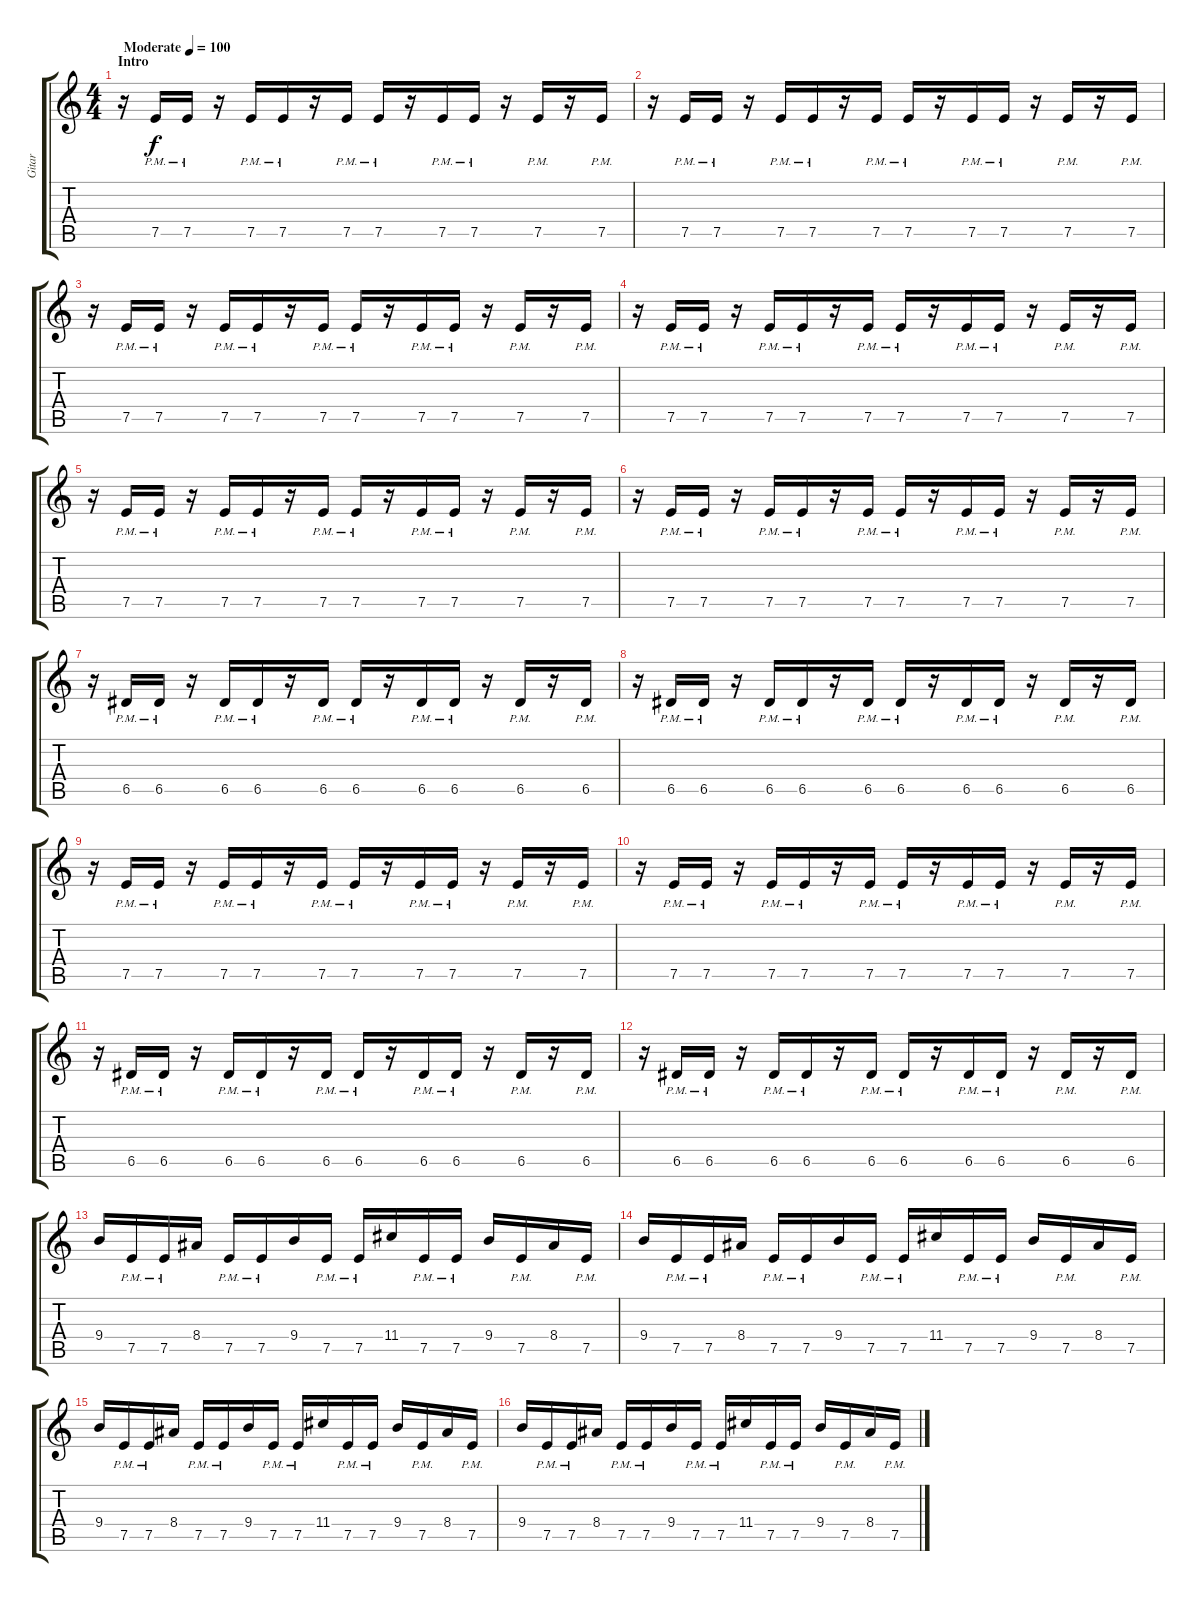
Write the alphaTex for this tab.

\track ("Gitar" "Gitar") {instrument electricguitarmuted}
\staff {score tabs}
\tuning (E4 B3 G3 D3 A2 E2) {hide}
\ts (4 4)
\section ("" "Intro")
\tempo (100 "Moderate")
\clef g2
\ks c
r.16{dy f instrument electricguitarmuted} 7.5{pm}.16 7.5{pm}.16 r.16 7.5{pm}.16 7.5{pm}.16 r.16 7.5{pm}.16 7.5{pm}.16 r.16 7.5{pm}.16 7.5{pm}.16 r.16 7.5{pm}.16 r.16 7.5{pm}.16 |
r.16 7.5{pm}.16 7.5{pm}.16 r.16 7.5{pm}.16 7.5{pm}.16 r.16 7.5{pm}.16 7.5{pm}.16 r.16 7.5{pm}.16 7.5{pm}.16 r.16 7.5{pm}.16 r.16 7.5{pm}.16 |
r.16 7.5{pm}.16 7.5{pm}.16 r.16 7.5{pm}.16 7.5{pm}.16 r.16 7.5{pm}.16 7.5{pm}.16 r.16 7.5{pm}.16 7.5{pm}.16 r.16 7.5{pm}.16 r.16 7.5{pm}.16 |
r.16 7.5{pm}.16 7.5{pm}.16 r.16 7.5{pm}.16 7.5{pm}.16 r.16 7.5{pm}.16 7.5{pm}.16 r.16 7.5{pm}.16 7.5{pm}.16 r.16 7.5{pm}.16 r.16 7.5{pm}.16 |
r.16 7.5{pm}.16 7.5{pm}.16 r.16 7.5{pm}.16 7.5{pm}.16 r.16 7.5{pm}.16 7.5{pm}.16 r.16 7.5{pm}.16 7.5{pm}.16 r.16 7.5{pm}.16 r.16 7.5{pm}.16 |
r.16 7.5{pm}.16 7.5{pm}.16 r.16 7.5{pm}.16 7.5{pm}.16 r.16 7.5{pm}.16 7.5{pm}.16 r.16 7.5{pm}.16 7.5{pm}.16 r.16 7.5{pm}.16 r.16 7.5{pm}.16 |
r.16 6.5{pm}.16 6.5{pm}.16 r.16 6.5{pm}.16 6.5{pm}.16 r.16 6.5{pm}.16 6.5{pm}.16 r.16 6.5{pm}.16 6.5{pm}.16 r.16 6.5{pm}.16 r.16 6.5{pm}.16 |
r.16 6.5{pm}.16 6.5{pm}.16 r.16 6.5{pm}.16 6.5{pm}.16 r.16 6.5{pm}.16 6.5{pm}.16 r.16 6.5{pm}.16 6.5{pm}.16 r.16 6.5{pm}.16 r.16 6.5{pm}.16 |
r.16 7.5{pm}.16 7.5{pm}.16 r.16 7.5{pm}.16 7.5{pm}.16 r.16 7.5{pm}.16 7.5{pm}.16 r.16 7.5{pm}.16 7.5{pm}.16 r.16 7.5{pm}.16 r.16 7.5{pm}.16 |
r.16 7.5{pm}.16 7.5{pm}.16 r.16 7.5{pm}.16 7.5{pm}.16 r.16 7.5{pm}.16 7.5{pm}.16 r.16 7.5{pm}.16 7.5{pm}.16 r.16 7.5{pm}.16 r.16 7.5{pm}.16 |
r.16 6.5{pm}.16 6.5{pm}.16 r.16 6.5{pm}.16 6.5{pm}.16 r.16 6.5{pm}.16 6.5{pm}.16 r.16 6.5{pm}.16 6.5{pm}.16 r.16 6.5{pm}.16 r.16 6.5{pm}.16 |
r.16 6.5{pm}.16 6.5{pm}.16 r.16 6.5{pm}.16 6.5{pm}.16 r.16 6.5{pm}.16 6.5{pm}.16 r.16 6.5{pm}.16 6.5{pm}.16 r.16 6.5{pm}.16 r.16 6.5{pm}.16 |
9.4.16{instrument distortionguitar} 7.5{pm}.16 7.5{pm}.16 8.4.16 7.5{pm}.16 7.5{pm}.16 9.4.16 7.5{pm}.16 7.5{pm}.16 11.4.16 7.5{pm}.16 7.5{pm}.16 9.4.16 7.5{pm}.16 8.4.16 7.5{pm}.16 |
9.4.16 7.5{pm}.16 7.5{pm}.16 8.4.16 7.5{pm}.16 7.5{pm}.16 9.4.16 7.5{pm}.16 7.5{pm}.16 11.4.16 7.5{pm}.16 7.5{pm}.16 9.4.16 7.5{pm}.16 8.4.16 7.5{pm}.16 |
9.4.16 7.5{pm}.16 7.5{pm}.16 8.4.16 7.5{pm}.16 7.5{pm}.16 9.4.16 7.5{pm}.16 7.5{pm}.16 11.4.16 7.5{pm}.16 7.5{pm}.16 9.4.16 7.5{pm}.16 8.4.16 7.5{pm}.16 |
9.4.16 7.5{pm}.16 7.5{pm}.16 8.4.16 7.5{pm}.16 7.5{pm}.16 9.4.16 7.5{pm}.16 7.5{pm}.16 11.4.16 7.5{pm}.16 7.5{pm}.16 9.4.16 7.5{pm}.16 8.4.16 7.5{pm}.16
